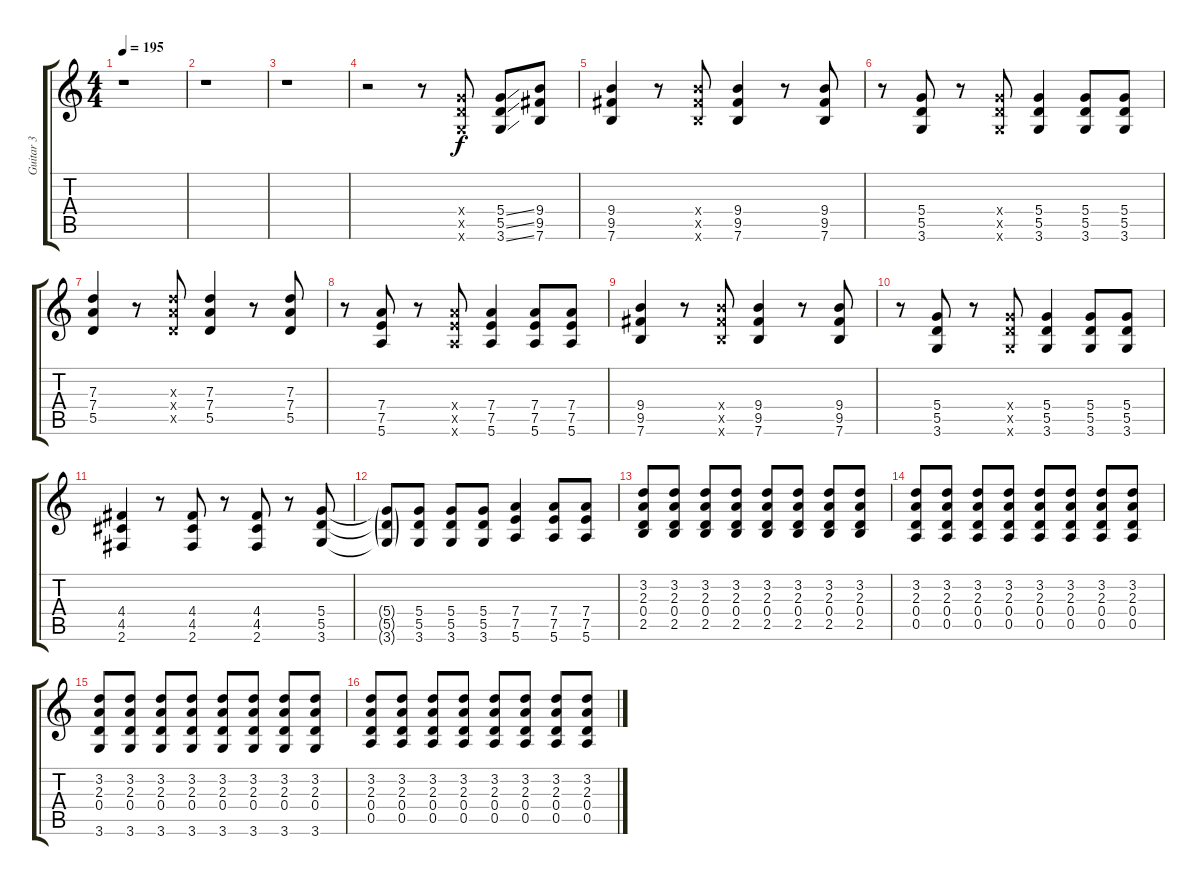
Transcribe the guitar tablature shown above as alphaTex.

\track ("Guitar 3" "Guitar 3") {instrument electricguitarclean}
\staff {score tabs}
\tuning (E4 B3 G3 D3 A2 E2) {hide}
\ts (4 4)
\tempo 195
\clef g2
\ks c
r.1{dy f} |
r.1 |
r.1 |
r.2 r.8 (5.4{x} 5.5{x} 3.6{x}).8 (5.4{ss} 5.5{ss} 3.6{ss}).8 (9.4 9.5 7.6).8 |
(9.4 9.5 7.6).4 r.8 (9.4{x} 9.5{x} 7.6{x}).8 (9.4 9.5 7.6).4 r.8 (9.4 9.5 7.6).8 |
r.8 (5.4 5.5 3.6).8 r.8 (5.4{x} 5.5{x} 3.6{x}).8 (5.4 5.5 3.6).4 (5.4 5.5 3.6).8 (5.4 5.5 3.6).8 |
(7.3 7.4 5.5).4 r.8 (7.3{x} 7.4{x} 5.5{x}).8 (7.3 7.4 5.5).4 r.8 (7.3 7.4 5.5).8 |
r.8 (7.4 7.5 5.6).8 r.8 (7.4{x} 7.5{x} 5.6{x}).8 (7.4 7.5 5.6).4 (7.4 7.5 5.6).8 (7.4 7.5 5.6).8 |
(9.4 9.5 7.6).4 r.8 (9.4{x} 9.5{x} 7.6{x}).8 (9.4 9.5 7.6).4 r.8 (9.4 9.5 7.6).8 |
r.8 (5.4 5.5 3.6).8 r.8 (5.4{x} 5.5{x} 3.6{x}).8 (5.4 5.5 3.6).4 (5.4 5.5 3.6).8 (5.4 5.5 3.6).8 |
(4.4 4.5 2.6).4 r.8 (4.4 4.5 2.6).8 r.8 (4.4 4.5 2.6).8 r.8 (5.4 5.5 3.6).8 |
(5.4{g t} 5.5{g t} 3.6{g t}).8 (5.4 5.5 3.6).8 (5.4 5.5 3.6).8 (5.4 5.5 3.6).8 (7.4 7.5 5.6).4 (7.4 7.5 5.6).8 (7.4 7.5 5.6).8 |
(3.2 2.3 0.4 2.5).8 (3.2 2.3 0.4 2.5).8 (3.2 2.3 0.4 2.5).8 (3.2 2.3 0.4 2.5).8 (3.2 2.3 0.4 2.5).8 (3.2 2.3 0.4 2.5).8 (3.2 2.3 0.4 2.5).8 (3.2 2.3 0.4 2.5).8 |
(3.2 2.3 0.4 0.5).8 (3.2 2.3 0.4 0.5).8 (3.2 2.3 0.4 0.5).8 (3.2 2.3 0.4 0.5).8 (3.2 2.3 0.4 0.5).8 (3.2 2.3 0.4 0.5).8 (3.2 2.3 0.4 0.5).8 (3.2 2.3 0.4 0.5).8 |
(3.2 2.3 0.4 3.6).8 (3.2 2.3 0.4 3.6).8 (3.2 2.3 0.4 3.6).8 (3.2 2.3 0.4 3.6).8 (3.2 2.3 0.4 3.6).8 (3.2 2.3 0.4 3.6).8 (3.2 2.3 0.4 3.6).8 (3.2 2.3 0.4 3.6).8 |
(3.2 2.3 0.4 0.5).8 (3.2 2.3 0.4 0.5).8 (3.2 2.3 0.4 0.5).8 (3.2 2.3 0.4 0.5).8 (3.2 2.3 0.4 0.5).8 (3.2 2.3 0.4 0.5).8 (3.2 2.3 0.4 0.5).8 (3.2 2.3 0.4 0.5).8
